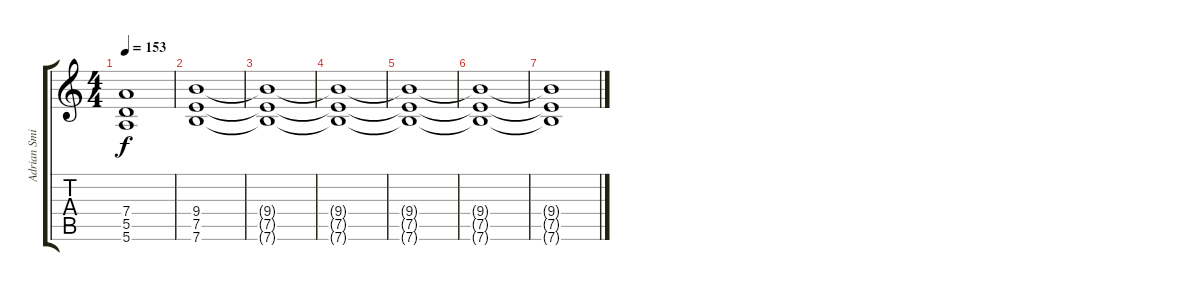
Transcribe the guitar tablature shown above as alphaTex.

\track ("Adrian Smith" "Adrian Smi") {instrument overdrivenguitar}
\staff {score tabs}
\tuning (E4 B3 G3 D3 A2 E2) {hide}
\ts (4 4)
\tempo 153
\clef g2
\ks c
(7.4 5.5 5.6).1{dy f} |
(9.4 7.5 7.6).1 |
(9.4{t} 7.5{t} 7.6{t}).1 |
(9.4{t} 7.5{t} 7.6{t}).1 |
(9.4{t} 7.5{t} 7.6{t}).1 |
(9.4{t} 7.5{t} 7.6{t}).1 |
(9.4{t} 7.5{t} 7.6{t}).1
